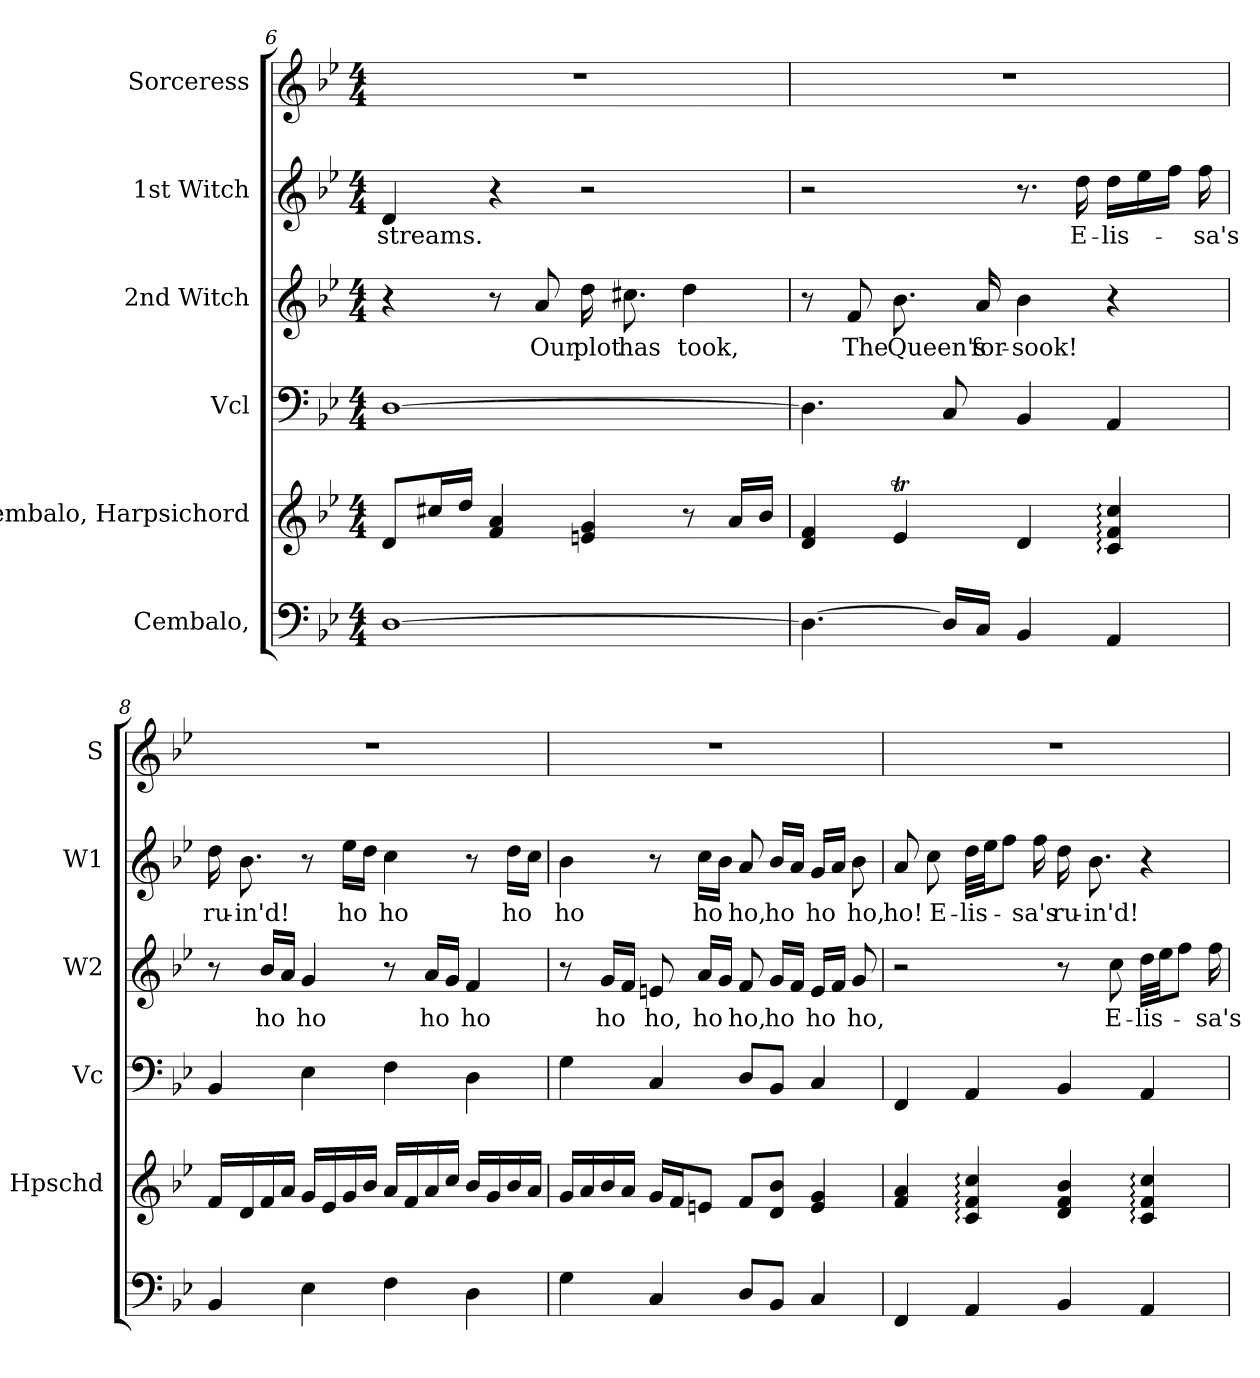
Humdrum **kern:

**kern	**kern	**kern	**kern	**text	**kern	**text	**kern
*part6	*part5	*part4	*part3	*part3	*part2	*part2	*part1
*staff6	*staff5	*staff4	*staff3	*staff3	*staff2	*staff2	*staff1
*I"Cembalo,	*I"Cembalo, Harpsichord	*I"Vcl	*I"2nd Witch	*	*I"1st Witch	*	*I"Sorceress
*	*I'Hpschd	*I'Vc	*I'W2	*	*I'W1	*	*I'S
*clefF4	*clefG2	*clefF4	*clefG2	*	*clefG2	*	*clefG2
*k[b-e-]	*k[b-e-]	*k[b-e-]	*k[b-e-]	*	*k[b-e-]	*	*k[b-e-]
*M4/4	*M4/4	*M4/4	*M4/4	*	*M4/4	*	*M4/4
=6	=6	=6	=6	=6	=6	=6	=6
!	!	!	!	!	!	!LO:LY:b	!
[1D	8d/L	[1D	4r	.	4d/	streams.	1r
.	16cc#X/L	.	.	.	.	.	.
.	16dd/JJ	.	.	.	.	.	.
.	4f/ 4a/	.	8r	.	4r	.	.
!	!	!	!	!LO:LY:b	!	!	!
.	.	.	8a/	Our	.	.	.
!	!	!	!	!LO:LY:b	!	!	!
.	4en/ 4g/	.	16dd\	plot	2r	.	.
!	!	!	!	!LO:LY:b	!	!	!
.	.	.	8.cc#X\	has	.	.	.
!	!	!	!	!LO:LY:b	!	!	!
.	8r	.	4dd\	took,	.	.	.
.	16a/LL	.	.	.	.	.	.
.	16b-/JJ	.	.	.	.	.	.
!!LO:LB:g=z
=7	=7	=7	=7	=7	=7	=7	=7
4.D\_	4d/ 4f/	4.D\]	8r	.	2r	.	1r
!	!	!	!	!LO:LY:b	!	!	!
.	.	.	8f/	The	.	.	.
!	!	!	!	!LO:LY:b	!	!	!
.	4e-T/	.	8.b-\	Queen's	.	.	.
16D/LL]	.	8C/	.	.	.	.	.
!	!	!	!	!LO:LY:b	!	!	!
16C/JJ	.	.	16a/	for-	.	.	.
!	!	!	!	!LO:LY:b	!	!	!
4BB-/	4d/	4BB-/	4b-\	-sook!	8.r	.	.
!	!	!	!	!	!	!LO:LY:b	!
.	.	.	.	.	16dd\	E-	.
!	!	!	!	!	!	!LO:LY:b	!
4AA/	4c/: 4f/: 4cc/:	4AA/	4r	.	16dd\LL	-lis-	.
.	.	.	.	.	16ee-\	.	.
.	.	.	.	.	16ff\JJ	.	.
!	!	!	!	!	!	!LO:LY:b	!
.	.	.	.	.	16ff\	-sa's	.
=8	=8	=8	=8	=8	=8	=8	=8
!	!	!	!	!	!	!LO:LY:b	!
4BB-/	16f/LL	4BB-/	8r	.	16dd\	ru-	1r
!	!	!	!	!	!	!LO:LY:b	!
.	16d/	.	.	.	8.b-\	-in'd!	.
!	!	!	!	!LO:LY:b	!	!	!
.	16f/	.	16b-/LL	ho	.	.	.
.	16a/JJ	.	16a/JJ	.	.	.	.
!	!	!	!	!LO:LY:b	!	!	!
4E-\	16g/LL	4E-\	4g/	ho	8r	.	.
.	16e-/	.	.	.	.	.	.
!	!	!	!	!	!	!LO:LY:b	!
.	16g/	.	.	.	16ee-\LL	ho	.
.	16b-/JJ	.	.	.	16dd\JJ	.	.
!	!	!	!	!	!	!LO:LY:b	!
4F\	16a/LL	4F\	8r	.	4cc\	ho	.
.	16f/	.	.	.	.	.	.
!	!	!	!	!LO:LY:b	!	!	!
.	16a/	.	16a/LL	ho	.	.	.
.	16cc/JJ	.	16g/JJ	.	.	.	.
!	!	!	!	!LO:LY:b	!	!	!
4D\	16b-/LL	4D\	4f/	ho	8r	.	.
.	16g/	.	.	.	.	.	.
!	!	!	!	!	!	!LO:LY:b	!
.	16b-/	.	.	.	16dd\LL	ho	.
.	16a/JJ	.	.	.	16cc\JJ	.	.
!!LO:PB:g=z
=9	=9	=9	=9	=9	=9	=9	=9
!	!	!	!	!	!	!LO:LY:b	!
4G\	16g/LL	4G\	8r	.	4b-\	ho	1r
.	16a/	.	.	.	.	.	.
!	!	!	!	!LO:LY:b	!	!	!
.	16b-/	.	16g/LL	ho	.	.	.
.	16a/JJ	.	16f/JJ	.	.	.	.
!	!	!	!	!LO:LY:b	!	!	!
4C/	16g/LL	4C/	8en/	ho,	8r	.	.
.	16f/J	.	.	.	.	.	.
!	!	!	!	!LO:LY:b	!	!LO:LY:b	!
.	8en/J	.	16a/LL	ho	16cc\LL	ho	.
.	.	.	16g/JJ	.	16b-\JJ	.	.
!	!	!	!	!LO:LY:b	!	!LO:LY:b	!
8D/L	8f/L	8D/L	8f/	ho,	8a/	ho,	.
!	!	!	!	!LO:LY:b	!	!LO:LY:b	!
8BB-/J	8d/ 8b-/J	8BB-/J	16g/LL	ho	16b-/LL	ho	.
.	.	.	16f/JJ	.	16a/JJ	.	.
!	!	!	!	!LO:LY:b	!	!LO:LY:b	!
4C/	4e/ 4g/	4C/	16e/LL	ho	16g/LL	ho	.
.	.	.	16f/JJ	.	16a/JJ	.	.
!	!	!	!	!LO:LY:b	!	!LO:LY:b	!
.	.	.	8g/	ho,	8b-\	ho,	.
=10	=10	=10	=10	=10	=10	=10	=10
!	!	!	!	!	!	!LO:LY:b	!
4FF/	4f/ 4a/	4FF/	2r	.	8a/	ho!	1r
!	!	!	!	!	!	!LO:LY:b	!
.	.	.	.	.	8cc\	E-	.
!	!	!	!	!	!	!LO:LY:b	!
4AA/	4c/: 4f/: 4cc/:	4AA/	.	.	32dd\LLL	-lis-	.
.	.	.	.	.	32ee-\JJ	.	.
.	.	.	.	.	8ff\J	.	.
!	!	!	!	!	!	!LO:LY:b	!
.	.	.	.	.	16ff\	-sa's	.
!	!	!	!	!	!	!LO:LY:b	!
4BB-/	4d/ 4f/ 4b-/	4BB-/	8r	.	16dd\	ru-	.
!	!	!	!	!	!	!LO:LY:b	!
.	.	.	.	.	8.b-\	-in'd!	.
!	!	!	!	!LO:LY:b	!	!	!
.	.	.	8cc\	E-	.	.	.
!	!	!	!	!LO:LY:b	!	!	!
4AA/	4c/: 4f/: 4cc/:	4AA/	32dd\LLL	-lis-	4r	.	.
.	.	.	32ee-\JJ	.	.	.	.
.	.	.	8ff\J	.	.	.	.
!	!	!	!	!LO:LY:b	!	!	!
.	.	.	16ff\	-sa's	.	.	.
=	=	=	=	=	=	=	=
*-	*-	*-	*-	*-	*-	*-	*-
